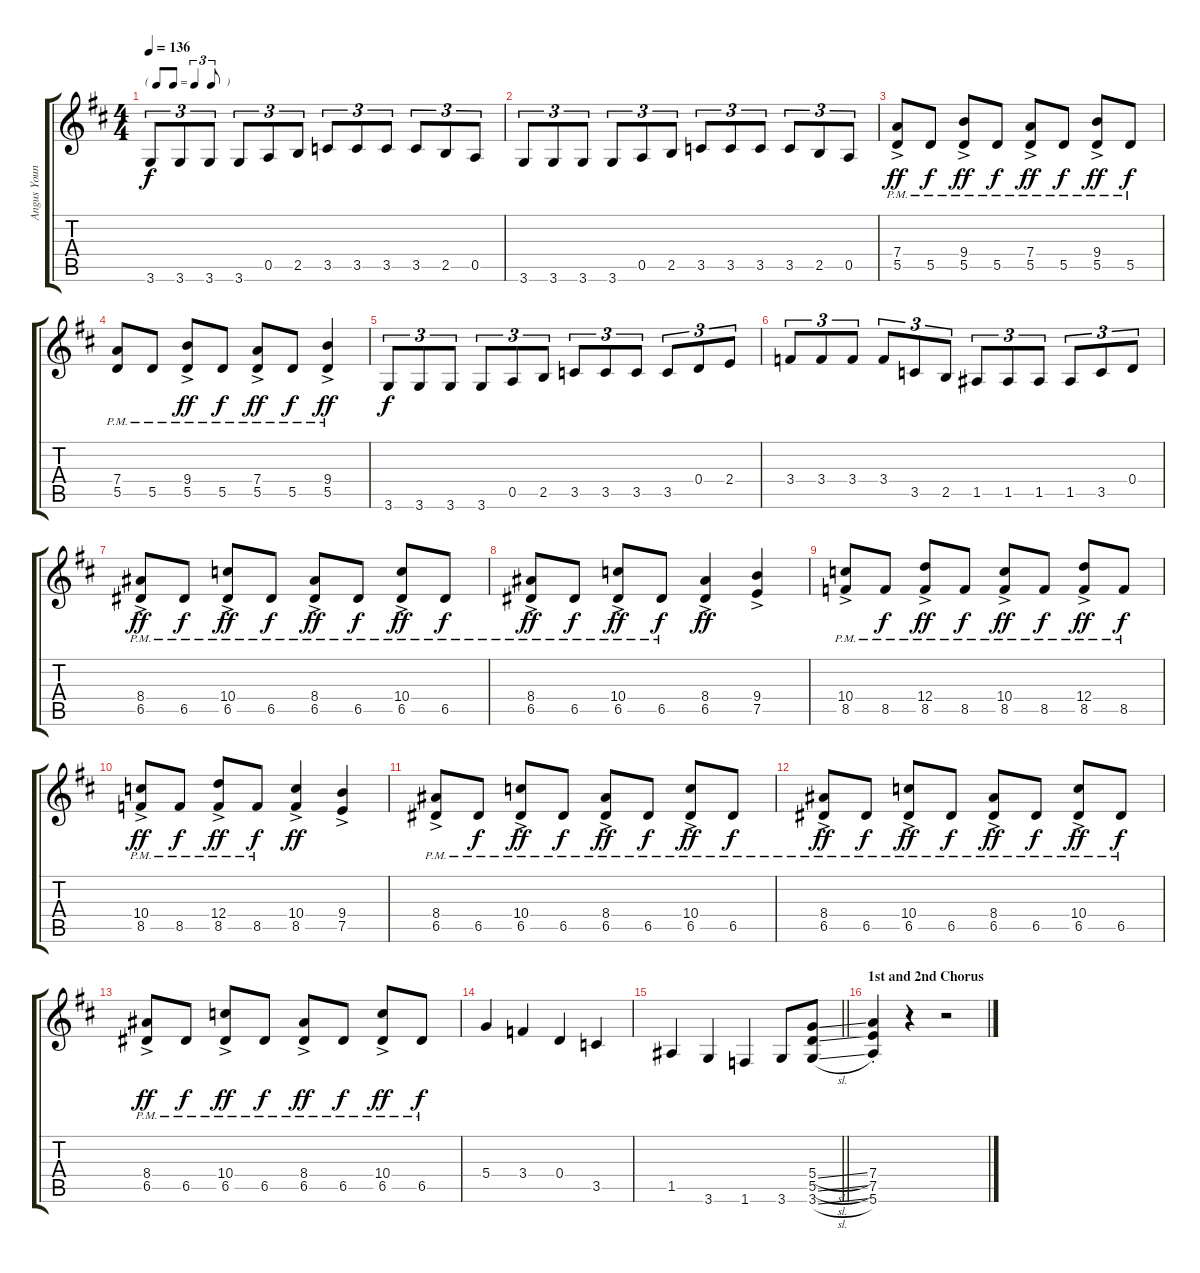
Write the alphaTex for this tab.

\track ("Angus Young" "Angus Youn") {instrument distortionguitar}
\staff {score tabs}
\tuning (E4 B3 G3 D3 A2 E2) {hide}
\ts (4 4)
\tf triplet8th
\tempo 136
\clef g2
\ks d
3.6.8{tu (3 2) dy f} 3.6.8{tu (3 2)} 3.6.8{tu (3 2)} 3.6.8{tu (3 2)} 0.5.8{tu (3 2)} 2.5.8{tu (3 2)} 3.5.8{tu (3 2)} 3.5.8{tu (3 2)} 3.5.8{tu (3 2)} 3.5.8{tu (3 2)} 2.5.8{tu (3 2)} 0.5.8{tu (3 2)} |
3.6.8{tu (3 2)} 3.6.8{tu (3 2)} 3.6.8{tu (3 2)} 3.6.8{tu (3 2)} 0.5.8{tu (3 2)} 2.5.8{tu (3 2)} 3.5.8{tu (3 2)} 3.5.8{tu (3 2)} 3.5.8{tu (3 2)} 3.5.8{tu (3 2)} 2.5.8{tu (3 2)} 0.5.8{tu (3 2)} |
(7.4{ac pm} 5.5{ac pm}).8{dy ff} 5.5{pm}.8{dy f} (9.4{ac pm} 5.5{ac pm}).8{dy ff} 5.5{pm}.8{dy f} (7.4{ac pm} 5.5{ac pm}).8{dy ff} 5.5{pm}.8{dy f} (9.4{ac pm} 5.5{ac pm}).8{dy ff} 5.5{pm}.8{dy f} |
(7.4{pm} 5.5{pm}).8 5.5{pm}.8 (9.4{ac pm} 5.5{ac pm}).8{dy ff} 5.5{pm}.8{dy f} (7.4{ac pm} 5.5{ac pm}).8{dy ff} 5.5{pm}.8{dy f} (9.4{ac pm} 5.5{ac pm}).4{dy ff} |
3.6.8{tu (3 2) dy f} 3.6.8{tu (3 2)} 3.6.8{tu (3 2)} 3.6.8{tu (3 2)} 0.5.8{tu (3 2)} 2.5.8{tu (3 2)} 3.5.8{tu (3 2)} 3.5.8{tu (3 2)} 3.5.8{tu (3 2)} 3.5.8{tu (3 2)} 0.4.8{tu (3 2)} 2.4.8{tu (3 2)} |
3.4.8{tu (3 2)} 3.4.8{tu (3 2)} 3.4.8{tu (3 2)} 3.4.8{tu (3 2)} 3.5.8{tu (3 2)} 2.5.8{tu (3 2)} 1.5.8{tu (3 2)} 1.5.8{tu (3 2)} 1.5.8{tu (3 2)} 1.5.8{tu (3 2)} 3.5.8{tu (3 2)} 0.4.8{tu (3 2)} |
(8.4{ac pm} 6.5{ac pm}).8{dy ff} 6.5{pm}.8{dy f} (10.4{ac pm} 6.5{ac pm}).8{dy ff} 6.5{pm}.8{dy f} (8.4{ac pm} 6.5{ac pm}).8{dy ff} 6.5{pm}.8{dy f} (10.4{ac pm} 6.5{ac pm}).8{dy ff} 6.5{pm}.8{dy f} |
(8.4{ac pm} 6.5{ac pm}).8{dy ff} 6.5{pm}.8{dy f} (10.4{ac pm} 6.5{ac pm}).8{dy ff} 6.5{pm}.8{dy f} (8.4{ac} 6.5{ac}).4{dy ff} (9.4{ac} 7.5{ac}).4 |
(10.4{ac pm} 8.5{ac pm}).8 8.5{pm}.8{dy f} (12.4{ac pm} 8.5{ac pm}).8{dy ff} 8.5{pm}.8{dy f} (10.4{ac pm} 8.5{ac pm}).8{dy ff} 8.5{pm}.8{dy f} (12.4{ac pm} 8.5{ac pm}).8{dy ff} 8.5{pm}.8{dy f} |
(10.4{ac pm} 8.5{ac pm}).8{dy ff} 8.5{pm}.8{dy f} (12.4{ac pm} 8.5{ac pm}).8{dy ff} 8.5{pm}.8{dy f} (10.4{ac} 8.5{ac}).4{dy ff} (9.4{ac} 7.5{ac}).4 |
(8.4{ac pm} 6.5{ac pm}).8 6.5{pm}.8{dy f} (10.4{ac pm} 6.5{ac pm}).8{dy ff} 6.5{pm}.8{dy f} (8.4{ac pm} 6.5{ac pm}).8{dy ff} 6.5{pm}.8{dy f} (10.4{ac pm} 6.5{ac pm}).8{dy ff} 6.5{pm}.8{dy f} |
(8.4{ac pm} 6.5{ac pm}).8{dy ff} 6.5{pm}.8{dy f} (10.4{ac pm} 6.5{ac pm}).8{dy ff} 6.5{pm}.8{dy f} (8.4{ac pm} 6.5{ac pm}).8{dy ff} 6.5{pm}.8{dy f} (10.4{ac pm} 6.5{ac pm}).8{dy ff} 6.5{pm}.8{dy f} |
(8.4{ac pm} 6.5{ac pm}).8{dy ff} 6.5{pm}.8{dy f} (10.4{ac pm} 6.5{ac pm}).8{dy ff} 6.5{pm}.8{dy f} (8.4{ac pm} 6.5{ac pm}).8{dy ff} 6.5{pm}.8{dy f} (10.4{ac pm} 6.5{ac pm}).8{dy ff} 6.5{pm}.8{dy f} |
5.4.4 3.4.4 0.4.4 3.5.4 |
\barLineRight lightlight
1.5.4 3.6.4 1.6.4 3.6.8 (5.4{sl} 5.5{sl} 3.6{sl}).8 |
\section ("" "1st and 2nd Chorus")
(7.4{st} 7.5{st} 5.6{st}).4 r.4 r.2
